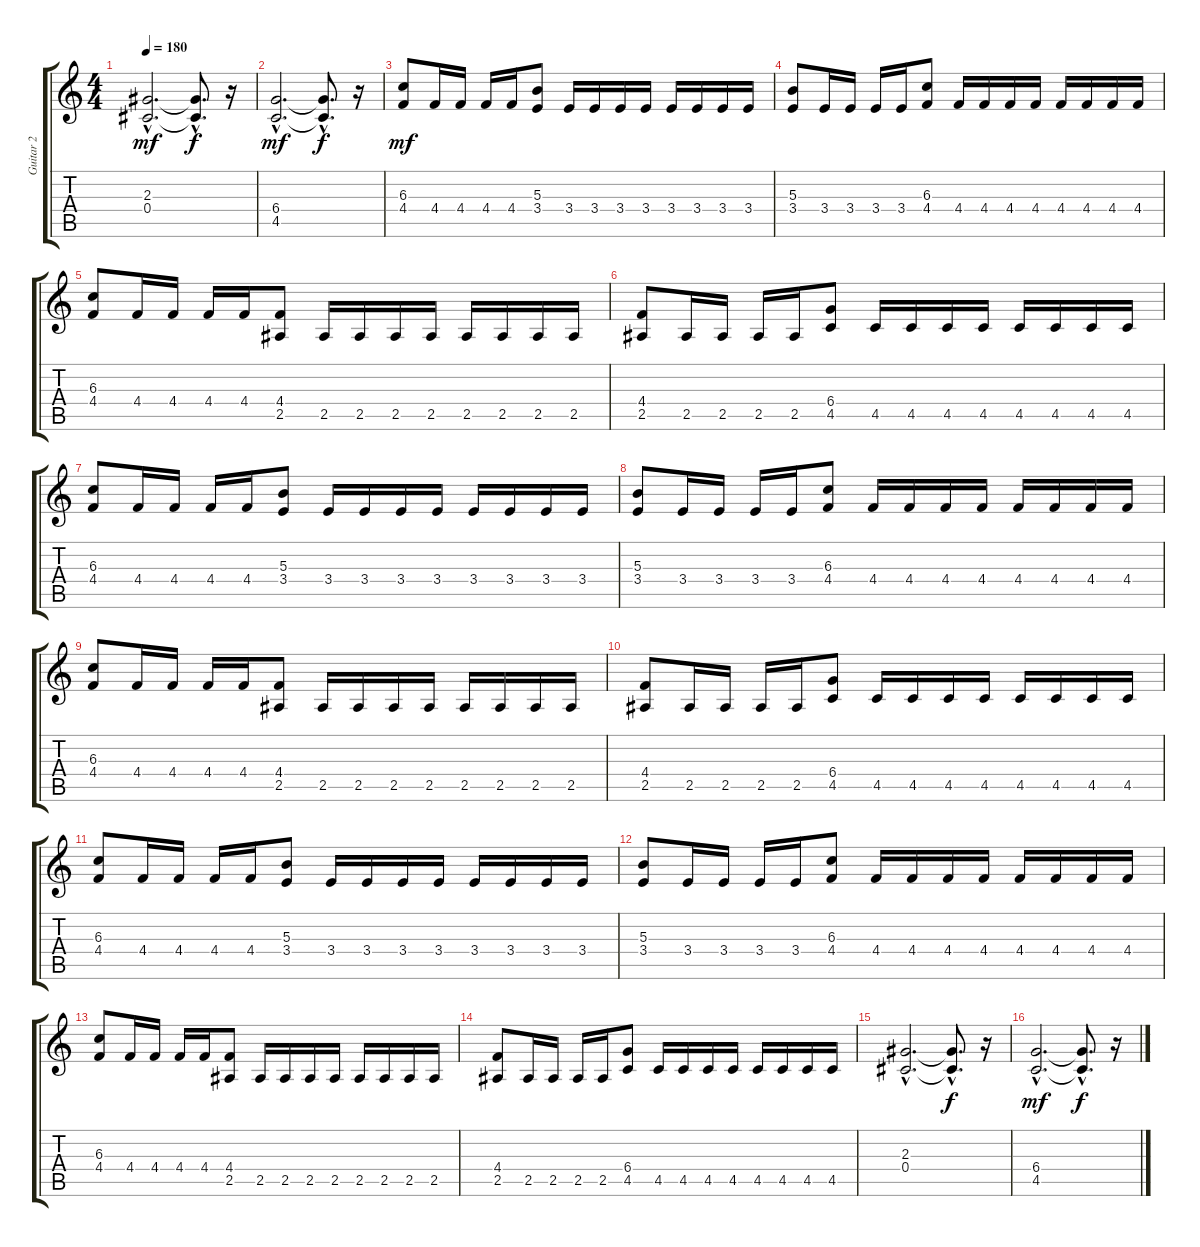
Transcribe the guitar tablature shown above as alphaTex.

\track ("Guitar 2" "Guitar 2") {instrument distortionguitar}
\staff {score tabs}
\tuning (Eb4 Bb3 Gb3 Db3 Ab2 Eb2) {hide}
\ts (4 4)
\tempo 180
\clef g2
\ks c
(2.3{hac} 0.4{hac}).2{d dy mf} (2.3{hac t} 0.4{hac t}).8{d dy f} r.16 |
(6.4{hac} 4.5{hac}).2{d dy mf} (6.4{hac t} 4.5{hac t}).8{d dy f} r.16 |
(6.3 4.4).8{dy mf} 4.4.16 4.4.16 4.4.16 4.4.16 (5.3 3.4).8 3.4.16 3.4.16 3.4.16 3.4.16 3.4.16 3.4.16 3.4.16 3.4.16 |
(5.3 3.4).8 3.4.16 3.4.16 3.4.16 3.4.16 (6.3 4.4).8 4.4.16 4.4.16 4.4.16 4.4.16 4.4.16 4.4.16 4.4.16 4.4.16 |
(6.3 4.4).8 4.4.16 4.4.16 4.4.16 4.4.16 (4.4 2.5).8 2.5.16 2.5.16 2.5.16 2.5.16 2.5.16 2.5.16 2.5.16 2.5.16 |
(4.4 2.5).8 2.5.16 2.5.16 2.5.16 2.5.16 (6.4 4.5).8 4.5.16 4.5.16 4.5.16 4.5.16 4.5.16 4.5.16 4.5.16 4.5.16 |
(6.3 4.4).8 4.4.16 4.4.16 4.4.16 4.4.16 (5.3 3.4).8 3.4.16 3.4.16 3.4.16 3.4.16 3.4.16 3.4.16 3.4.16 3.4.16 |
(5.3 3.4).8 3.4.16 3.4.16 3.4.16 3.4.16 (6.3 4.4).8 4.4.16 4.4.16 4.4.16 4.4.16 4.4.16 4.4.16 4.4.16 4.4.16 |
(6.3 4.4).8 4.4.16 4.4.16 4.4.16 4.4.16 (4.4 2.5).8 2.5.16 2.5.16 2.5.16 2.5.16 2.5.16 2.5.16 2.5.16 2.5.16 |
(4.4 2.5).8 2.5.16 2.5.16 2.5.16 2.5.16 (6.4 4.5).8 4.5.16 4.5.16 4.5.16 4.5.16 4.5.16 4.5.16 4.5.16 4.5.16 |
(6.3 4.4).8 4.4.16 4.4.16 4.4.16 4.4.16 (5.3 3.4).8 3.4.16 3.4.16 3.4.16 3.4.16 3.4.16 3.4.16 3.4.16 3.4.16 |
(5.3 3.4).8 3.4.16 3.4.16 3.4.16 3.4.16 (6.3 4.4).8 4.4.16 4.4.16 4.4.16 4.4.16 4.4.16 4.4.16 4.4.16 4.4.16 |
(6.3 4.4).8 4.4.16 4.4.16 4.4.16 4.4.16 (4.4 2.5).8 2.5.16 2.5.16 2.5.16 2.5.16 2.5.16 2.5.16 2.5.16 2.5.16 |
(4.4 2.5).8 2.5.16 2.5.16 2.5.16 2.5.16 (6.4 4.5).8 4.5.16 4.5.16 4.5.16 4.5.16 4.5.16 4.5.16 4.5.16 4.5.16 |
(2.3{hac} 0.4{hac}).2{d} (2.3{hac t} 0.4{hac t}).8{d dy f} r.16 |
(6.4{hac} 4.5{hac}).2{d dy mf} (6.4{hac t} 4.5{hac t}).8{d dy f} r.16
